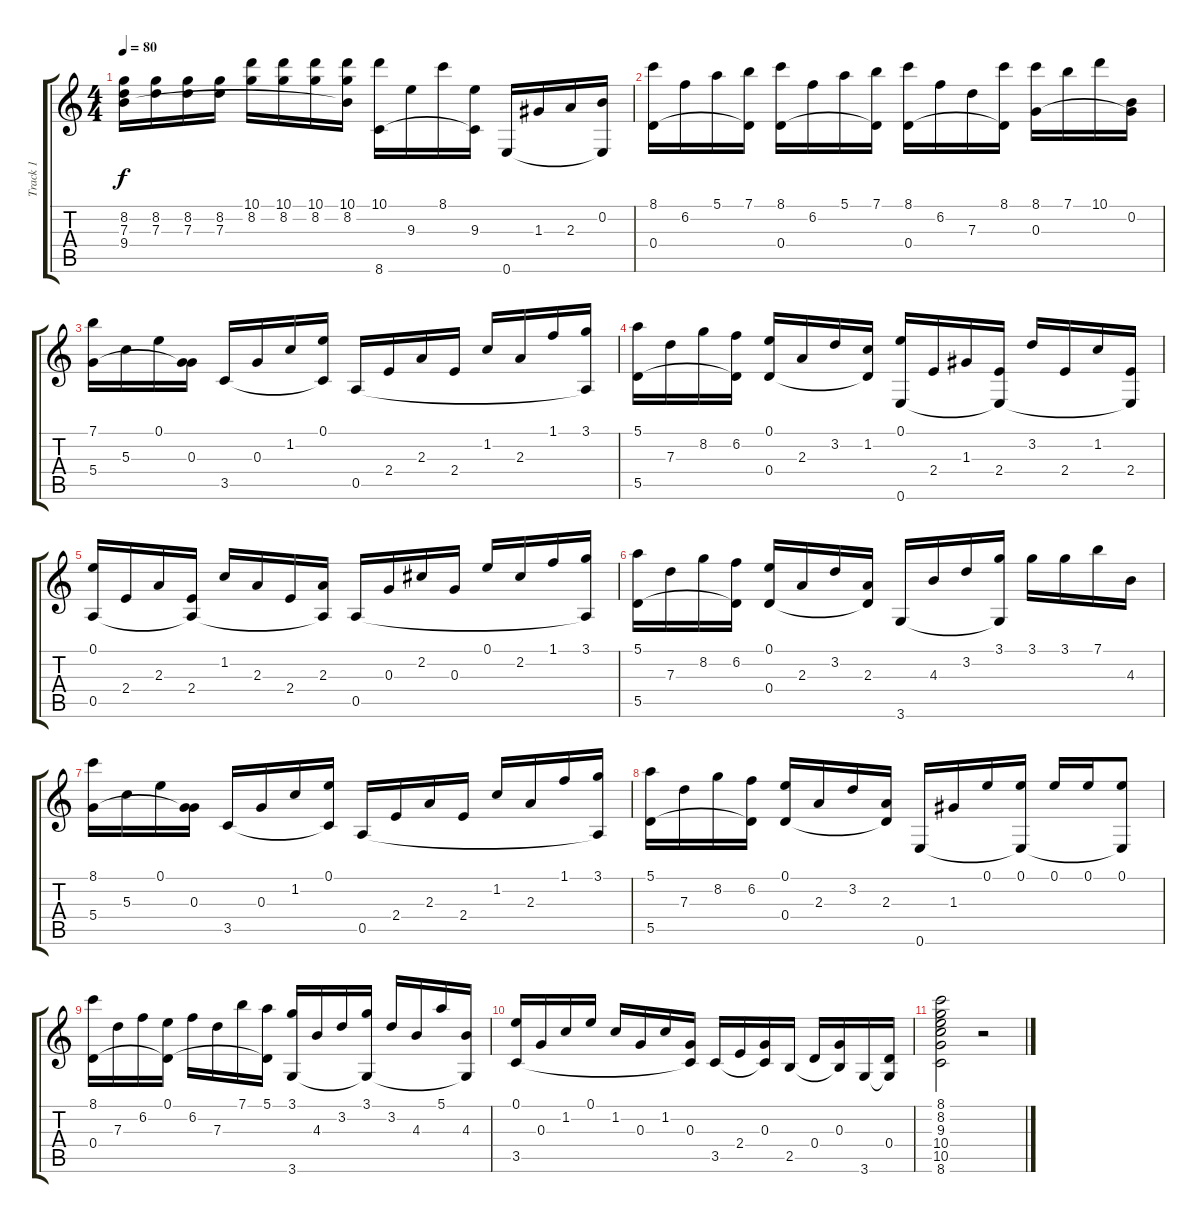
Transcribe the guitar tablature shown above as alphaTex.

\track ("Track 1" "Track 1") {instrument acousticguitarnylon}
\staff {score tabs}
\tuning (E4 B3 G3 D3 A2 E2) {hide}
\ts (4 4)
\tempo 80
\clef g2
\ks c
(8.2 7.3 9.4).16{dy f} (8.2 7.3).16 (8.2 7.3).16 (8.2 7.3).16 (10.1 8.2).16 (10.1 8.2).16 (10.1 8.2).16 (10.1 8.2 9.4{t}).16 (10.1 8.6).16 9.3.16 8.1.16 (9.3 8.6{t}).16 0.6.16 1.3.16 2.3.16 (0.2 0.6{t}).16 |
(8.1 0.4).16 6.2.16 5.1.16 (7.1 0.4{t}).16 (8.1 0.4).16 6.2.16 5.1.16 (7.1 0.4{t}).16 (8.1 0.4).16 6.2.16 7.3.16 (8.1 0.4{t}).16 (8.1 0.3).16 7.1.16 10.1.16 (0.2 0.3{t}).16 |
(7.1 5.4).16 5.3.16 0.1.16 (0.3 5.4{t}).16 3.5.16 0.3.16 1.2.16 (0.1 3.5{t}).16 0.5.16 2.4.16 2.3.16 2.4.16 1.2.16 2.3.16 1.1.16 (3.1 0.5{t}).16 |
(5.1 5.5).16 7.3.16 8.2.16 (6.2 5.5{t}).16 (0.1 0.4).16 2.3.16 3.2.16 (1.2 0.4{t}).16 (0.1 0.6).16 2.4.16 1.3.16 (2.4 0.6{t}).16 3.2.16 2.4.16 1.2.16 (2.4 0.6{t}).16 |
(0.1 0.5).16 2.4.16 2.3.16 (2.4 0.5{t}).16 1.2.16 2.3.16 2.4.16 (2.3 0.5{t}).16 0.5.16 0.3.16 2.2.16 0.3.16 0.1.16 2.2.16 1.1.16 (3.1 0.5{t}).16 |
(5.1 5.5).16 7.3.16 8.2.16 (6.2 5.5{t}).16 (0.1 0.4).16 2.3.16 3.2.16 (2.3 0.4{t}).16 3.6.16 4.3.16 3.2.16 (3.1 3.6{t}).16 3.1.16 3.1.16 7.1.16 4.3.16 |
(8.1 5.4).16 5.3.16 0.1.16 (0.3 5.4{t}).16 3.5.16 0.3.16 1.2.16 (0.1 3.5{t}).16 0.5.16 2.4.16 2.3.16 2.4.16 1.2.16 2.3.16 1.1.16 (3.1 0.5{t}).16 |
(5.1 5.5).16 7.3.16 8.2.16 (6.2 5.5{t}).16 (0.1 0.4).16 2.3.16 3.2.16 (2.3 0.4{t}).16 0.6.16 1.3.16 0.1.16 (0.1 0.6{t}).16 0.1.16 0.1.16 (0.1 0.6{t}).8 |
(8.1 0.4).16 7.3.16 6.2.16 (0.1 0.4{t}).16 6.2.16 7.3.16 7.1.16 (5.1 0.4{t}).16 (3.1 3.6).16 4.3.16 3.2.16 (3.1 3.6{t}).16 3.2.16 4.3.16 5.1.16 (4.3 3.6{t}).16 |
(0.1 3.5).16 0.3.16 1.2.16 0.1.16 1.2.16 0.3.16 1.2.16 (0.3 3.5{t}).16 3.5.16 2.4.16 (0.3 3.5{t}).16 2.5.16 0.4.16 (0.3 2.5{t}).16 3.6.16 (0.4 3.6{t}).16 |
(8.1 8.2 9.3 10.4 10.5 8.6).2 r.2
